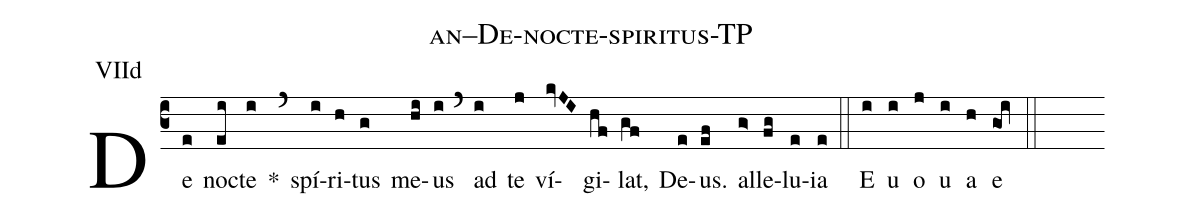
name: an--De-nocte-spiritus-TP;
annotation: VIId;
%%
(c3)
De(e) noc(ei)te(i) *(`)
spí(i)ri(h)tus(g) me(hi)us(i) (`)
ad(i) te(j) ví(kvJI)gi(hf)lat,(gf) De(e)us.(ef) al(g>)le(fg)lu(e)ia(e) (::) E(i) u(i) o(j) u(i) a(h) e(gOi) (::)
